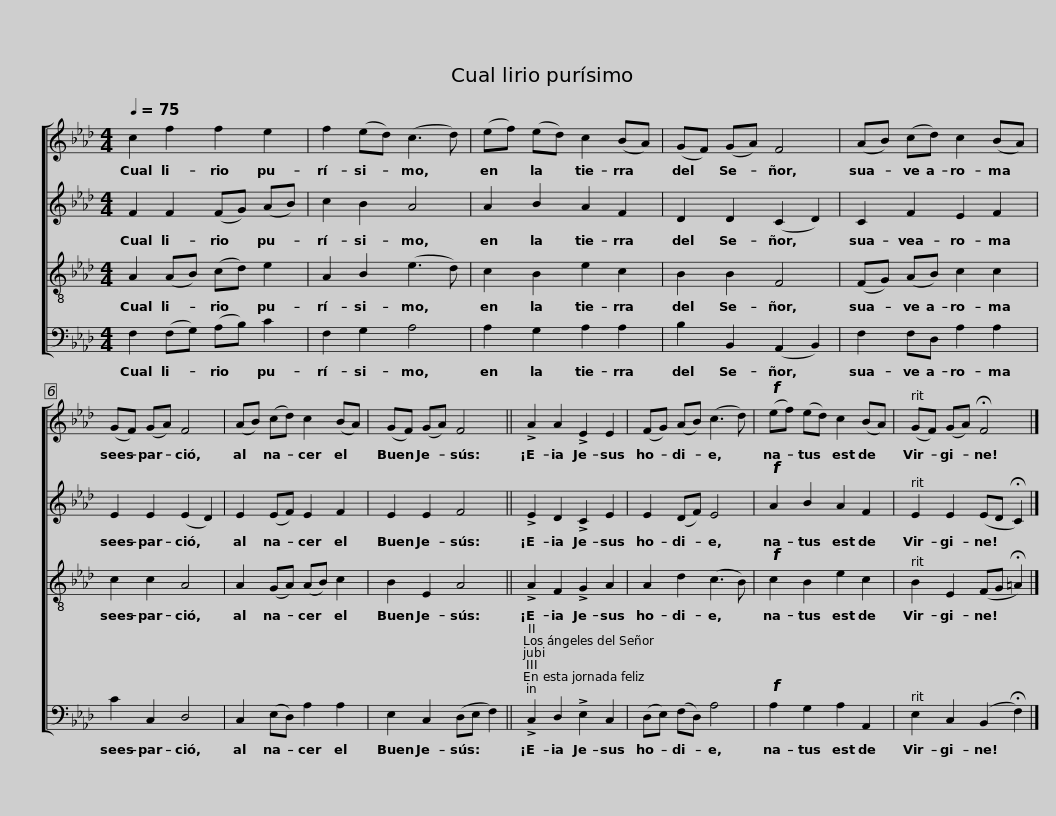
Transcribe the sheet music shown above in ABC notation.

X:1
%%score [ 1 2 3 4 ]
L:1/8
Q:1/4=75
M:4/4
I:linebreak $
K:Fmin
V:1 treble
V:2 treble
V:3 treble-8
V:4 bass
V:1
 c2 f2 f2 e2 | f2 (ed) (c3 d) | (ef) (ed) c2 (BA) | (GF) (GA) F4 | (AB) (cd) c2 (BA) |$ %5
 (GF) (GA) F4 | (AB) (cd) c2 (BA) | (GF) (GA) F4 || !>!A2 A2 !>!E2 E2 | (FG) (AB) (c3 d) |$ %10
!f! (ef) (ed) c2 (BA) | (GF) (GA) !fermata!F4 |] %12
V:2
 F2 F2 (FG) (AB) | c2 B2 A4 | A2 B2 A2 F2 | D2 D2 (C2 D2) | C2 F2 E2 F2 |$ %5
 E2 E2 (E2 D2) | E2 (EF) E2 F2 | E2 E2 F4 || !>!E2 D2 !>!C2 E2 | E2 (DF) E4 |$ %10
!f! A2 B2 A2 F2 | E2 E2 (ED !fermata!C2) |] %12
V:3
 A2 (AB) (cd) e2 | A2 B2 (e3 d) | c2 B2 e2 c2 | B2 B2 F4 | (FG) (AB) c2 c2 |$ %5
 c2 c2 A4 | A2 (GA) (AB) c2 | B2 E2 A4 || !>!A2 F2 !>!G2 A2 | A2 d2 (c3 B) |$ %10
!f! c2 B2 e2 c2 | B2 E2 (FG !fermata!=A2) |] %12
V:4
 F,2 (F,G,) (A,B,) C2 | F,2 G,2 A,4 | A,2 G,2 A,2 A,2 | B,2 B,,2 (A,,2 B,,2) | F,2 F,D, A,2 A,2 |$ %5
 C2 C,2 D,4 | C,2 (E,D,) A,2 A,2 | E,2 C,2 (D,E, F,2) || !>!C,2 D,2 !>!E,2 C,2 | (D,E,) (F,D,) A,4 |$ %10
!f! A,2 G,2 A,2 A,,2 | E,2 C,2 (B,,2 !fermata!F,2) |] %12
